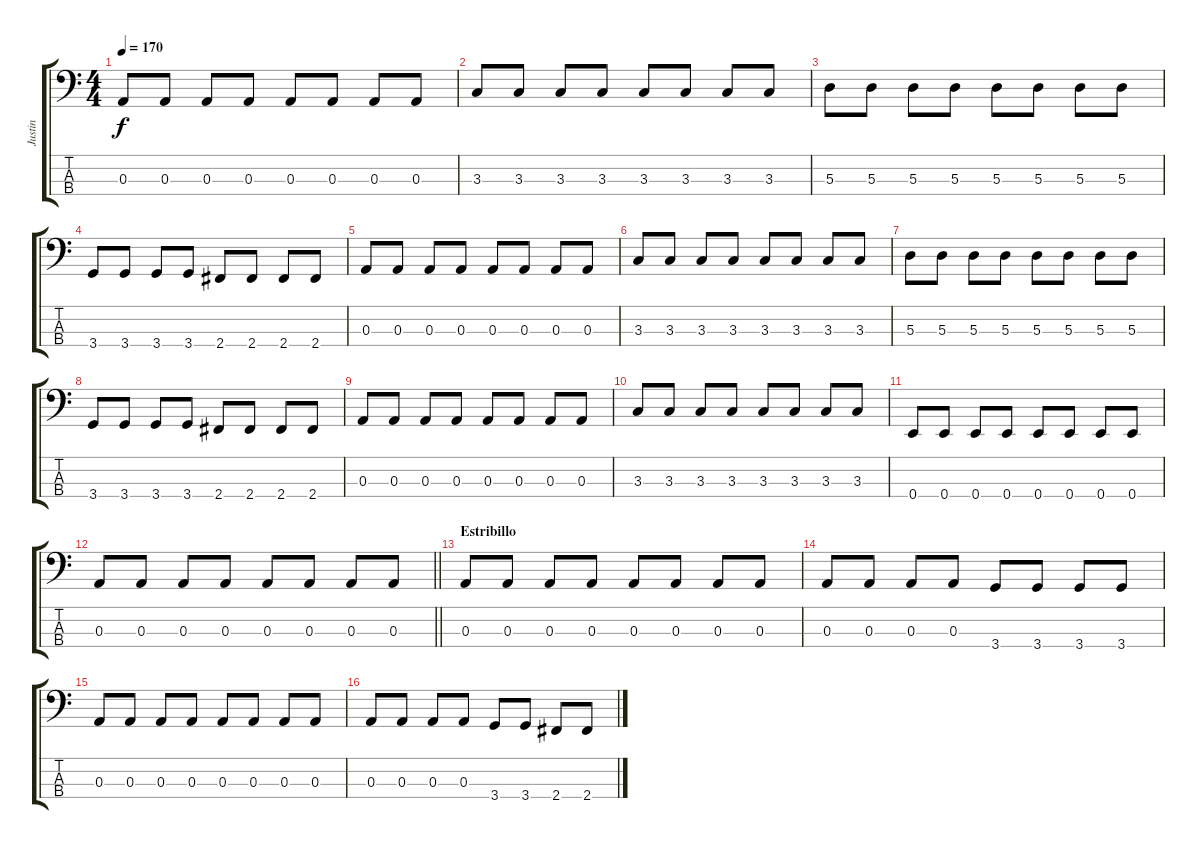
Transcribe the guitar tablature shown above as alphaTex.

\track ("Justin" "Justin") {instrument electricbasspick}
\staff {score tabs}
\tuning (G2 D2 A1 E1) {hide}
\ts (4 4)
\tempo 170
\clef f4
\ks c
0.3.8{dy f} 0.3.8 0.3.8 0.3.8 0.3.8 0.3.8 0.3.8 0.3.8 |
3.3.8 3.3.8 3.3.8 3.3.8 3.3.8 3.3.8 3.3.8 3.3.8 |
5.3.8 5.3.8 5.3.8 5.3.8 5.3.8 5.3.8 5.3.8 5.3.8 |
3.4.8 3.4.8 3.4.8 3.4.8 2.4.8 2.4.8 2.4.8 2.4.8 |
0.3.8 0.3.8 0.3.8 0.3.8 0.3.8 0.3.8 0.3.8 0.3.8 |
3.3.8 3.3.8 3.3.8 3.3.8 3.3.8 3.3.8 3.3.8 3.3.8 |
5.3.8 5.3.8 5.3.8 5.3.8 5.3.8 5.3.8 5.3.8 5.3.8 |
3.4.8 3.4.8 3.4.8 3.4.8 2.4.8 2.4.8 2.4.8 2.4.8 |
0.3.8 0.3.8 0.3.8 0.3.8 0.3.8 0.3.8 0.3.8 0.3.8 |
3.3.8 3.3.8 3.3.8 3.3.8 3.3.8 3.3.8 3.3.8 3.3.8 |
0.4.8 0.4.8 0.4.8 0.4.8 0.4.8 0.4.8 0.4.8 0.4.8 |
\barLineRight lightlight
0.3.8 0.3.8 0.3.8 0.3.8 0.3.8 0.3.8 0.3.8 0.3.8 |
\section ("" "Estribillo")
0.3.8 0.3.8 0.3.8 0.3.8 0.3.8 0.3.8 0.3.8 0.3.8 |
0.3.8 0.3.8 0.3.8 0.3.8 3.4.8 3.4.8 3.4.8 3.4.8 |
0.3.8 0.3.8 0.3.8 0.3.8 0.3.8 0.3.8 0.3.8 0.3.8 |
0.3.8 0.3.8 0.3.8 0.3.8 3.4.8 3.4.8 2.4.8 2.4.8
